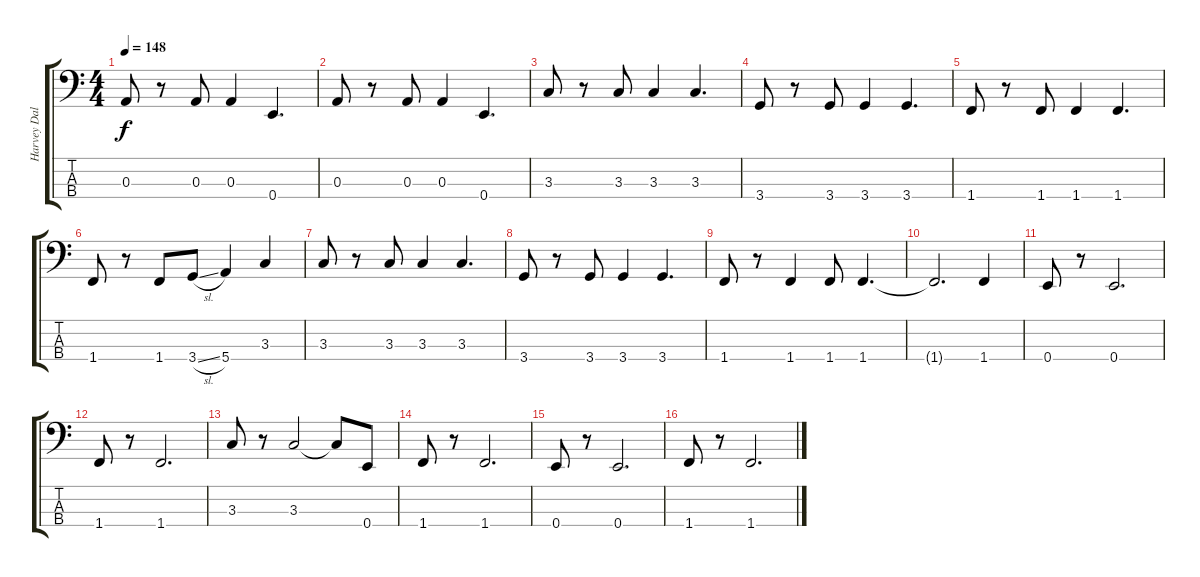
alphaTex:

\track ("Harvey Dalton Arnold Bass" "Harvey Dal") {instrument electricbassfinger}
\staff {score tabs}
\tuning (G2 D2 A1 E1) {hide}
\ts (4 4)
\tempo 148
\clef f4
\ks c
0.3.8{dy f} r.8 0.3.8 0.3.4 0.4.4{d} |
0.3.8 r.8 0.3.8 0.3.4 0.4.4{d} |
3.3.8 r.8 3.3.8 3.3.4 3.3.4{d} |
3.4.8 r.8 3.4.8 3.4.4 3.4.4{d} |
1.4.8 r.8 1.4.8 1.4.4 1.4.4{d} |
1.4.8 r.8 1.4.8 3.4{sl}.8 5.4.4 3.3.4 |
3.3.8 r.8 3.3.8 3.3.4 3.3.4{d} |
3.4.8 r.8 3.4.8 3.4.4 3.4.4{d} |
1.4.8 r.8 1.4.4 1.4.8 1.4.4{d} |
1.4{t}.2{d} 1.4.4 |
0.4.8 r.8 0.4.2{d} |
1.4.8 r.8 1.4.2{d} |
3.3.8 r.8 3.3.2 3.3{t}.8 0.4.8 |
1.4.8 r.8 1.4.2{d} |
0.4.8 r.8 0.4.2{d} |
1.4.8 r.8 1.4.2{d}
